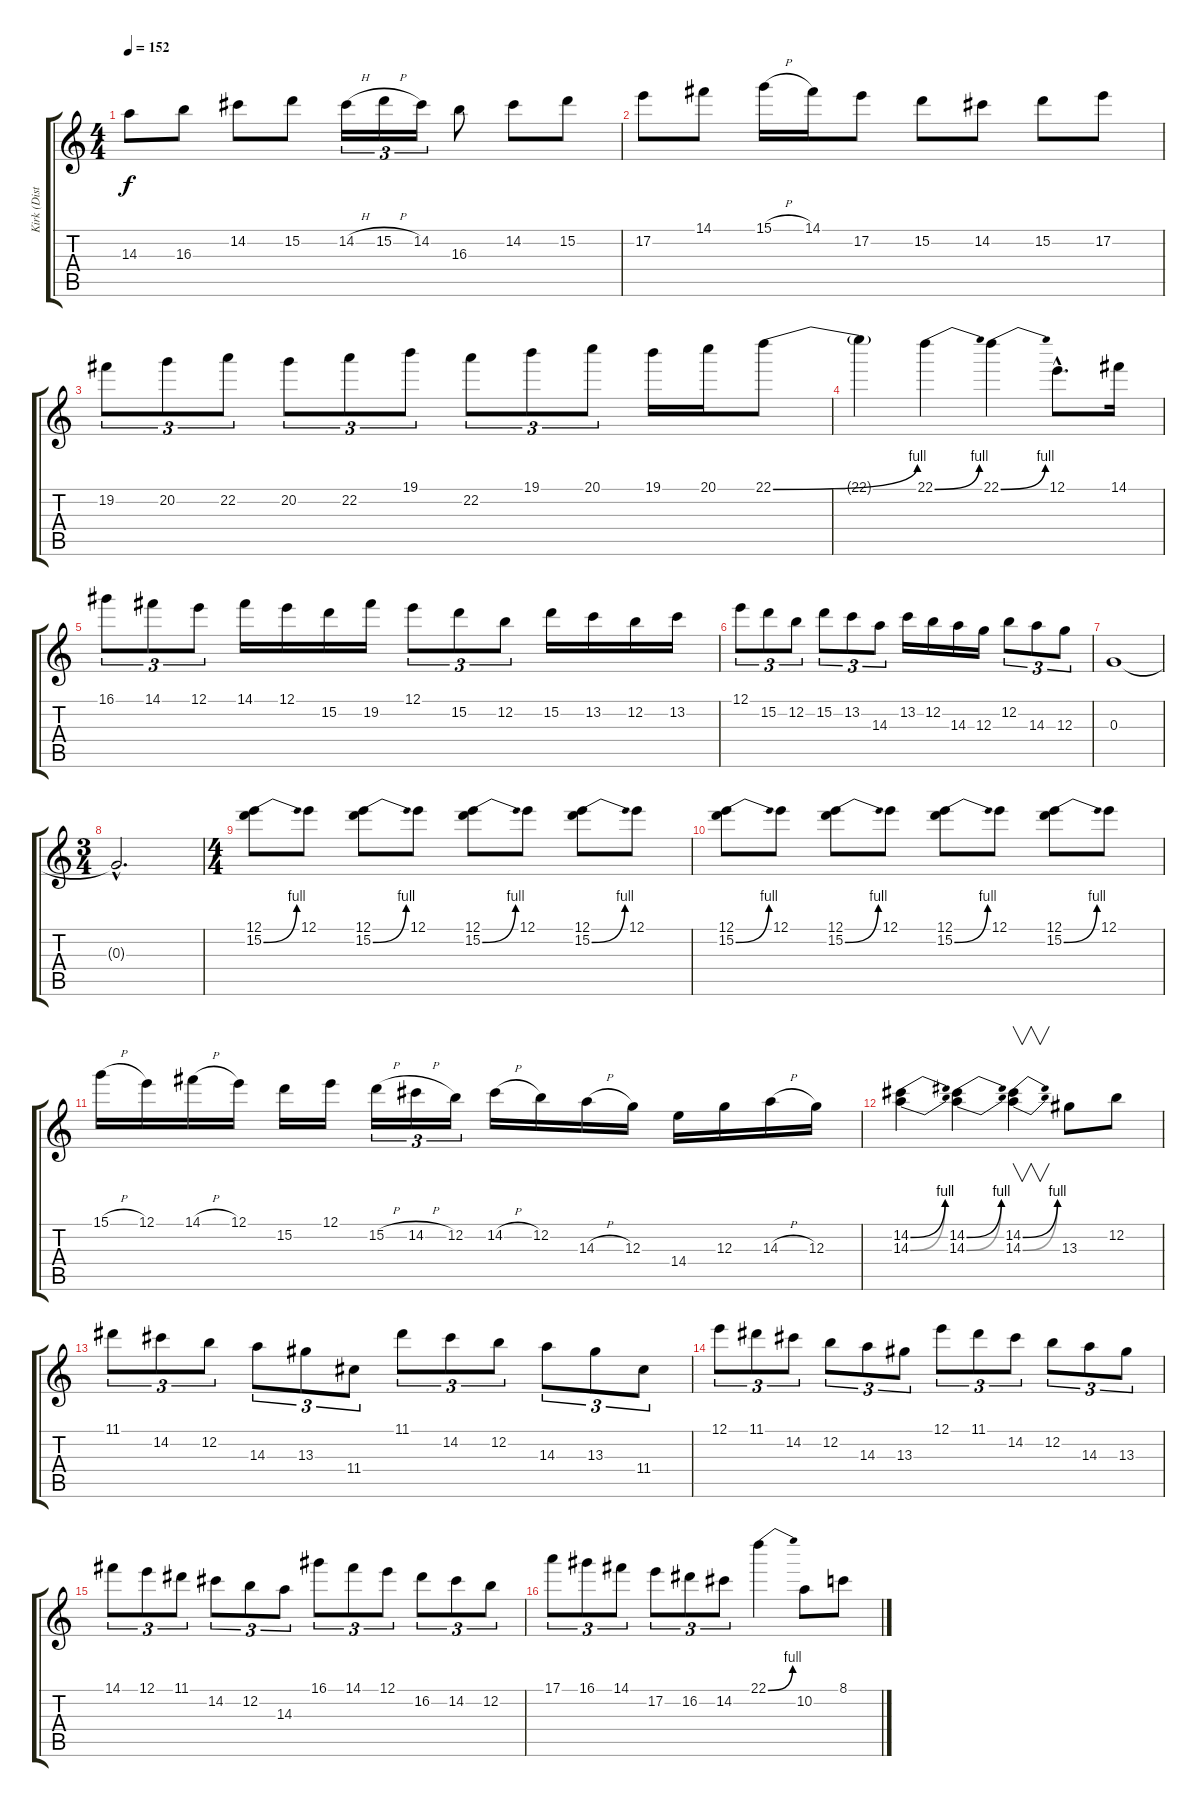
\track ("Kirk (Disto Gtr)" "Kirk (Dist") {instrument distortionguitar}
\staff {score tabs}
\tuning (E4 B3 G3 D3 A2 E2) {hide}
\ts (4 4)
\tempo 152
\clef g2
\ks c
14.3.8{dy f} 16.3.8 14.2.8 15.2.8 14.2{h}.16{tu (3 2)} 15.2{h}.16{tu (3 2)} 14.2.16{tu (3 2)} 16.3.8 14.2.8 15.2.8 |
17.2.8 14.1.8 15.1{h}.16 14.1.16 17.2.8 15.2.8 14.2.8 15.2.8 17.2.8 |
19.2.8{tu (3 2)} 20.2.8{tu (3 2)} 22.2.8{tu (3 2)} 20.2.8{tu (3 2)} 22.2.8{tu (3 2)} 19.1.8{tu (3 2)} 22.2.8{tu (3 2)} 19.1.8{tu (3 2)} 20.1.8{tu (3 2)} 19.1.16 20.1.16 22.1{be (bend 0 0 60 4)}.8 |
22.1{t}.4 22.1{be (bend 0 0 60 4)}.4 22.1{be (bend 0 0 60 4)}.4 12.1{hac}.8{d} 14.1.16 |
16.1.8{tu (3 2)} 14.1.8{tu (3 2)} 12.1.8{tu (3 2)} 14.1.16 12.1.16 15.2.16 19.2.16 12.1.8{tu (3 2)} 15.2.8{tu (3 2)} 12.2.8{tu (3 2)} 15.2.16 13.2.16 12.2.16 13.2.16 |
12.1.8{tu (3 2)} 15.2.8{tu (3 2)} 12.2.8{tu (3 2)} 15.2.8{tu (3 2)} 13.2.8{tu (3 2)} 14.3.8{tu (3 2)} 13.2.16 12.2.16 14.3.16 12.3.16 12.2.8{tu (3 2)} 14.3.8{tu (3 2)} 12.3.8{tu (3 2)} |
0.3.1 |
\ts (3 4)
0.3{hac t}.2{d} |
\ts (4 4)
(12.1 15.2{be (bend 0 0 60 4)}).8 12.1.8 (12.1 15.2{be (bend 0 0 60 4)}).8 12.1.8 (12.1 15.2{be (bend 0 0 60 4)}).8 12.1.8 (12.1 15.2{be (bend 0 0 60 4)}).8 12.1.8 |
(12.1 15.2{be (bend 0 0 60 4)}).8 12.1.8 (12.1 15.2{be (bend 0 0 60 4)}).8 12.1.8 (12.1 15.2{be (bend 0 0 60 4)}).8 12.1.8 (12.1 15.2{be (bend 0 0 60 4)}).8 12.1.8 |
15.1{h}.16 12.1.16 14.1{h}.16 12.1.16 15.2.16 12.1.16 15.2{h}.16{tu (3 2)} 14.2{h}.16{tu (3 2)} 12.2.16{tu (3 2)} 14.2{h}.16 12.2.16 14.3{h}.16 12.3.16 14.4.16 12.3.16 14.3{h}.16 12.3.16 |
(14.2{be (bend 0 0 60 4)} 14.3{be (bend 0 0 60 4)}).4 (14.2{be (bend 0 0 60 4)} 14.3{be (bend 0 0 60 4)}).4 (14.2{be (bend 0 0 60 4)} 14.3{be (bend 0 0 60 4)}).4{v} 13.3.8 12.2.8 |
11.1.8{tu (3 2)} 14.2.8{tu (3 2)} 12.2.8{tu (3 2)} 14.3.8{tu (3 2)} 13.3.8{tu (3 2)} 11.4.8{tu (3 2)} 11.1.8{tu (3 2)} 14.2.8{tu (3 2)} 12.2.8{tu (3 2)} 14.3.8{tu (3 2)} 13.3.8{tu (3 2)} 11.4.8{tu (3 2)} |
12.1.8{tu (3 2)} 11.1.8{tu (3 2)} 14.2.8{tu (3 2)} 12.2.8{tu (3 2)} 14.3.8{tu (3 2)} 13.3.8{tu (3 2)} 12.1.8{tu (3 2)} 11.1.8{tu (3 2)} 14.2.8{tu (3 2)} 12.2.8{tu (3 2)} 14.3.8{tu (3 2)} 13.3.8{tu (3 2)} |
14.1.8{tu (3 2)} 12.1.8{tu (3 2)} 11.1.8{tu (3 2)} 14.2.8{tu (3 2)} 12.2.8{tu (3 2)} 14.3.8{tu (3 2)} 16.1.8{tu (3 2)} 14.1.8{tu (3 2)} 12.1.8{tu (3 2)} 16.2.8{tu (3 2)} 14.2.8{tu (3 2)} 12.2.8{tu (3 2)} |
17.1.8{tu (3 2)} 16.1.8{tu (3 2)} 14.1.8{tu (3 2)} 17.2.8{tu (3 2)} 16.2.8{tu (3 2)} 14.2.8{tu (3 2)} 22.1{be (bend 0 0 60 4)}.4 10.2.8 8.1.8
